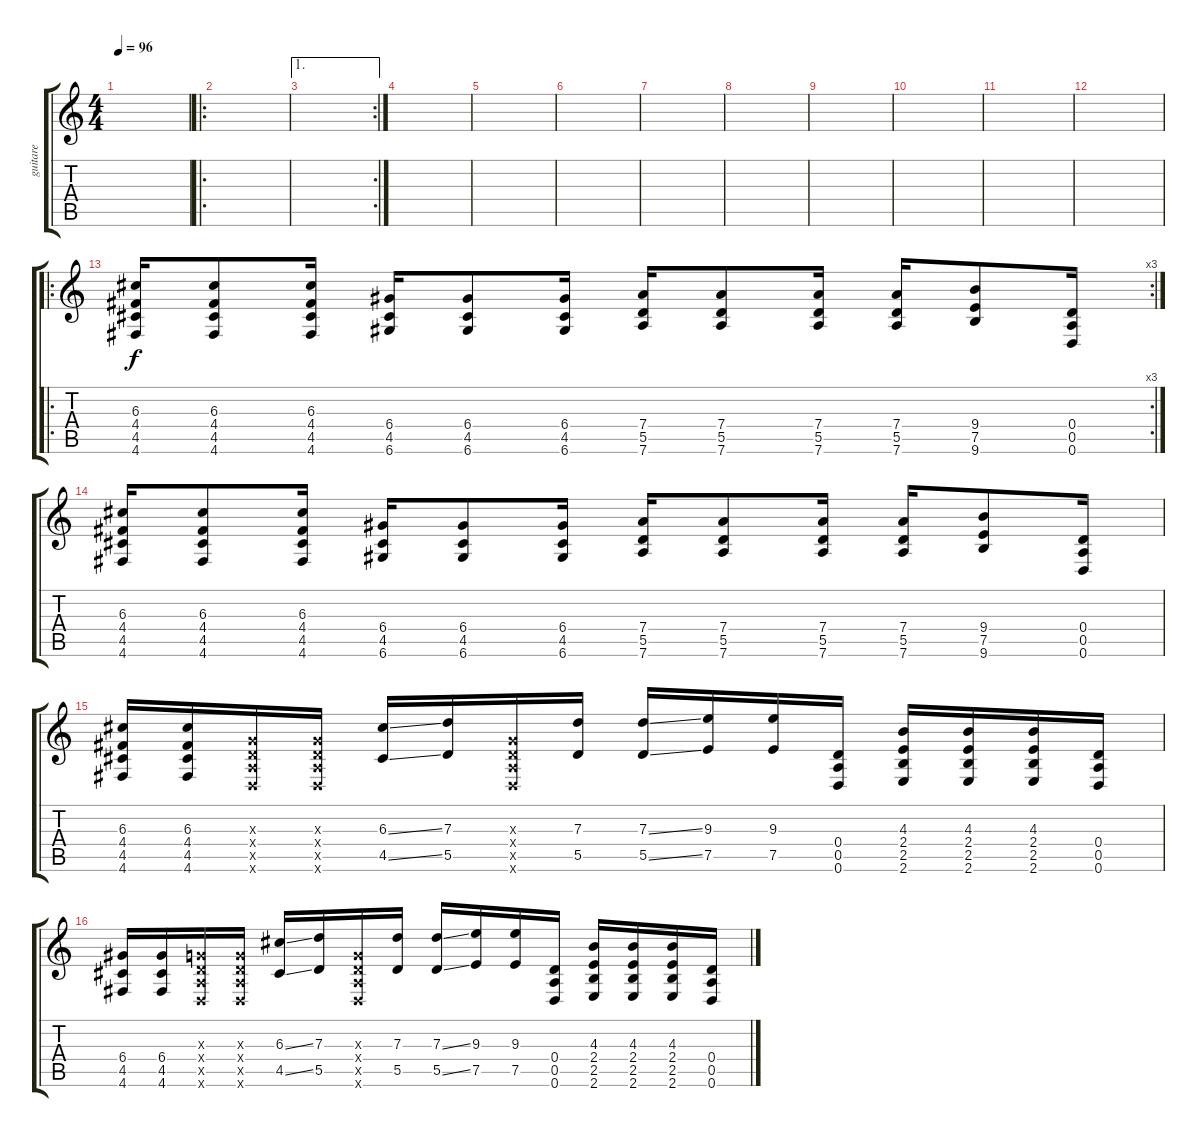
\track ("guitare" "guitare") {instrument distortionguitar}
\staff {score tabs}
\tuning (E4 B3 G3 D3 A2 D2) {hide}
\ts (4 4)
\tempo 96
\clef g2
\ks c
|
\ro
|
\ae 1
\rc 2
|
|
|
|
|
|
|
|
|
|
\ro
\rc 3
(6.3 4.4 4.5 4.6).16 (6.3 4.4 4.5 4.6).8 (6.3 4.4 4.5 4.6).16 (6.4 4.5 6.6).16 (6.4 4.5 6.6).8 (6.4 4.5 6.6).16 (7.4 5.5 7.6).16 (7.4 5.5 7.6).8 (7.4 5.5 7.6).16 (7.4 5.5 7.6).16 (9.4 7.5 9.6).8 (0.4 0.5 0.6).16 |
(6.3 4.4 4.5 4.6).16 (6.3 4.4 4.5 4.6).8 (6.3 4.4 4.5 4.6).16 (6.4 4.5 6.6).16 (6.4 4.5 6.6).8 (6.4 4.5 6.6).16 (7.4 5.5 7.6).16 (7.4 5.5 7.6).8 (7.4 5.5 7.6).16 (7.4 5.5 7.6).16 (9.4 7.5 9.6).8 (0.4 0.5 0.6).16 |
(6.3 4.4 4.5 4.6).16 (6.3 4.4 4.5 4.6).16 (0.3{x} 0.4{x} 0.5{x} 0.6{x}).16 (0.3{x} 0.4{x} 0.5{x} 0.6{x}).16 (6.3{ss} 4.5{ss}).16 (7.3 5.5).16 (0.3{x} 0.4{x} 0.5{x} 0.6{x}).16 (7.3 5.5).16 (7.3{ss} 5.5{ss}).16 (9.3 7.5).16 (9.3 7.5).16 (0.4 0.5 0.6).16 (4.3 2.4 2.5 2.6).16 (4.3 2.4 2.5 2.6).16 (4.3 2.4 2.5 2.6).16 (0.4 0.5 0.6).16 |
(6.4 4.5 4.6).16 (6.4 4.5 4.6).16 (0.3{x} 0.4{x} 0.5{x} 0.6{x}).16 (0.3{x} 0.4{x} 0.5{x} 0.6{x}).16 (6.3{ss} 4.5{ss}).16 (7.3 5.5).16 (0.3{x} 0.4{x} 0.5{x} 0.6{x}).16 (7.3 5.5).16 (7.3{ss} 5.5{ss}).16 (9.3 7.5).16 (9.3 7.5).16 (0.4 0.5 0.6).16 (4.3 2.4 2.5 2.6).16 (4.3 2.4 2.5 2.6).16 (4.3 2.4 2.5 2.6).16 (0.4 0.5 0.6).16
